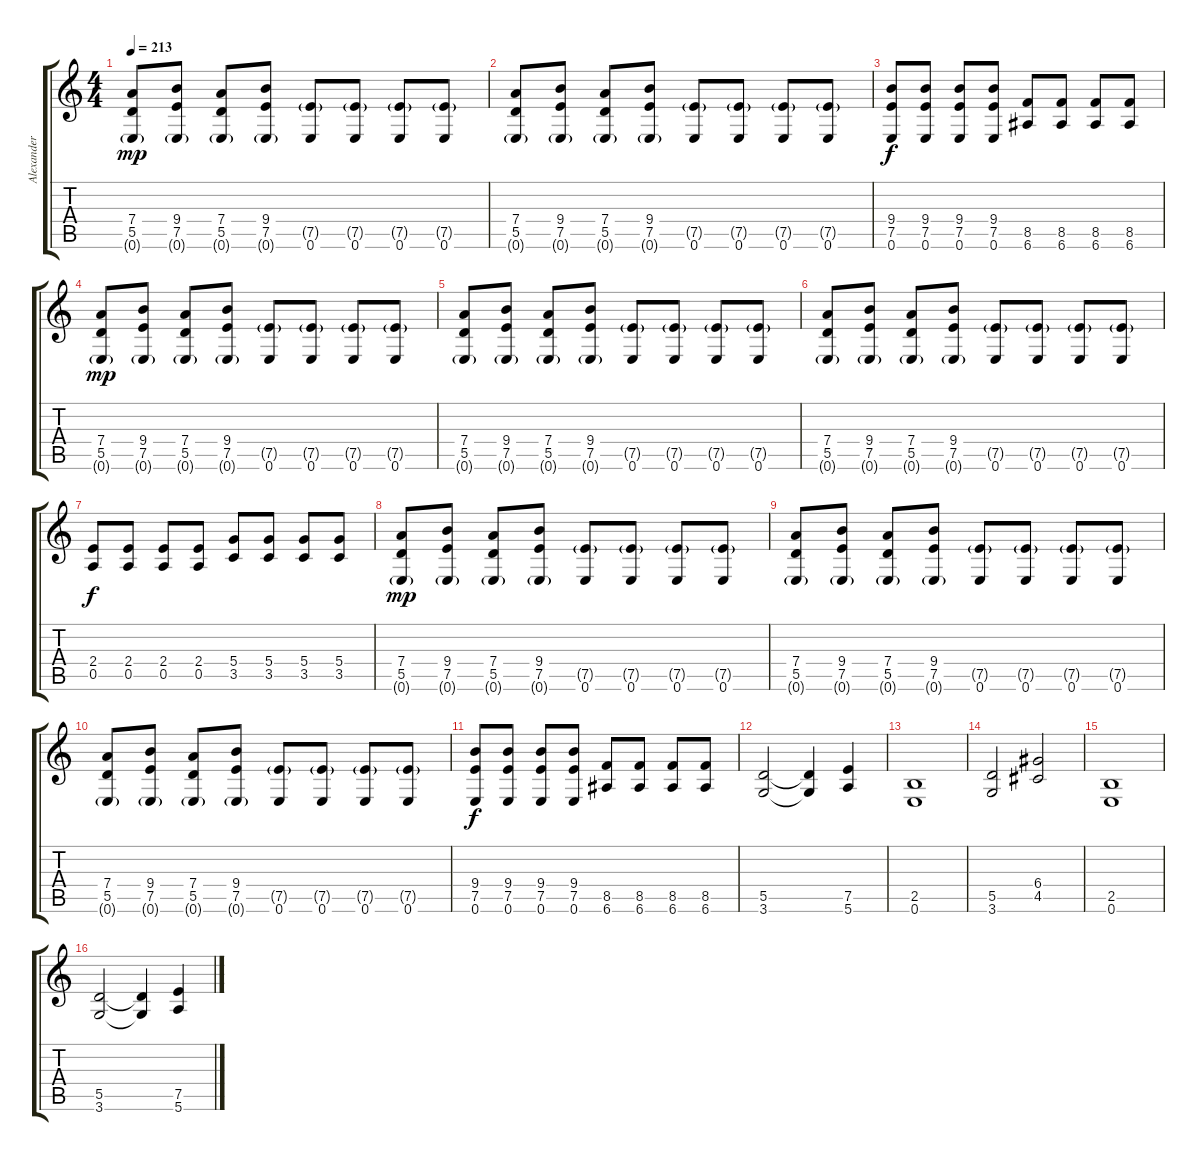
\track ("Alexander Kuoppala" "Alexander ") {instrument overdrivenguitar}
\staff {score tabs}
\tuning (E4 B3 G3 D3 A2 E2) {hide}
\ts (4 4)
\tempo 213
\clef g2
\ks c
(7.4 5.5 0.6{g}).8{dy mp} (9.4 7.5 0.6{g}).8 (7.4 5.5 0.6{g}).8 (9.4 7.5 0.6{g}).8 (7.5{g} 0.6).8 (7.5{g} 0.6).8 (7.5{g} 0.6).8 (7.5{g} 0.6).8 |
(7.4 5.5 0.6{g}).8 (9.4 7.5 0.6{g}).8 (7.4 5.5 0.6{g}).8 (9.4 7.5 0.6{g}).8 (7.5{g} 0.6).8 (7.5{g} 0.6).8 (7.5{g} 0.6).8 (7.5{g} 0.6).8 |
(9.4 7.5 0.6).8{dy f} (9.4 7.5 0.6).8 (9.4 7.5 0.6).8 (9.4 7.5 0.6).8 (8.5 6.6).8 (8.5 6.6).8 (8.5 6.6).8 (8.5 6.6).8 |
(7.4 5.5 0.6{g}).8{dy mp} (9.4 7.5 0.6{g}).8 (7.4 5.5 0.6{g}).8 (9.4 7.5 0.6{g}).8 (7.5{g} 0.6).8 (7.5{g} 0.6).8 (7.5{g} 0.6).8 (7.5{g} 0.6).8 |
(7.4 5.5 0.6{g}).8 (9.4 7.5 0.6{g}).8 (7.4 5.5 0.6{g}).8 (9.4 7.5 0.6{g}).8 (7.5{g} 0.6).8 (7.5{g} 0.6).8 (7.5{g} 0.6).8 (7.5{g} 0.6).8 |
(7.4 5.5 0.6{g}).8 (9.4 7.5 0.6{g}).8 (7.4 5.5 0.6{g}).8 (9.4 7.5 0.6{g}).8 (7.5{g} 0.6).8 (7.5{g} 0.6).8 (7.5{g} 0.6).8 (7.5{g} 0.6).8 |
(2.4 0.5).8{dy f} (2.4 0.5).8 (2.4 0.5).8 (2.4 0.5).8 (5.4 3.5).8 (5.4 3.5).8 (5.4 3.5).8 (5.4 3.5).8 |
(7.4 5.5 0.6{g}).8{dy mp} (9.4 7.5 0.6{g}).8 (7.4 5.5 0.6{g}).8 (9.4 7.5 0.6{g}).8 (7.5{g} 0.6).8 (7.5{g} 0.6).8 (7.5{g} 0.6).8 (7.5{g} 0.6).8 |
(7.4 5.5 0.6{g}).8 (9.4 7.5 0.6{g}).8 (7.4 5.5 0.6{g}).8 (9.4 7.5 0.6{g}).8 (7.5{g} 0.6).8 (7.5{g} 0.6).8 (7.5{g} 0.6).8 (7.5{g} 0.6).8 |
(7.4 5.5 0.6{g}).8 (9.4 7.5 0.6{g}).8 (7.4 5.5 0.6{g}).8 (9.4 7.5 0.6{g}).8 (7.5{g} 0.6).8 (7.5{g} 0.6).8 (7.5{g} 0.6).8 (7.5{g} 0.6).8 |
(9.4 7.5 0.6).8{dy f} (9.4 7.5 0.6).8 (9.4 7.5 0.6).8 (9.4 7.5 0.6).8 (8.5 6.6).8 (8.5 6.6).8 (8.5 6.6).8 (8.5 6.6).8 |
(5.5 3.6).2 (5.5{t} 3.6{t}).4 (7.5 5.6).4 |
(2.5 0.6).1 |
(5.5 3.6).2 (6.4 4.5).2 |
(2.5 0.6).1 |
(5.5 3.6).2 (5.5{t} 3.6{t}).4 (7.5 5.6).4
